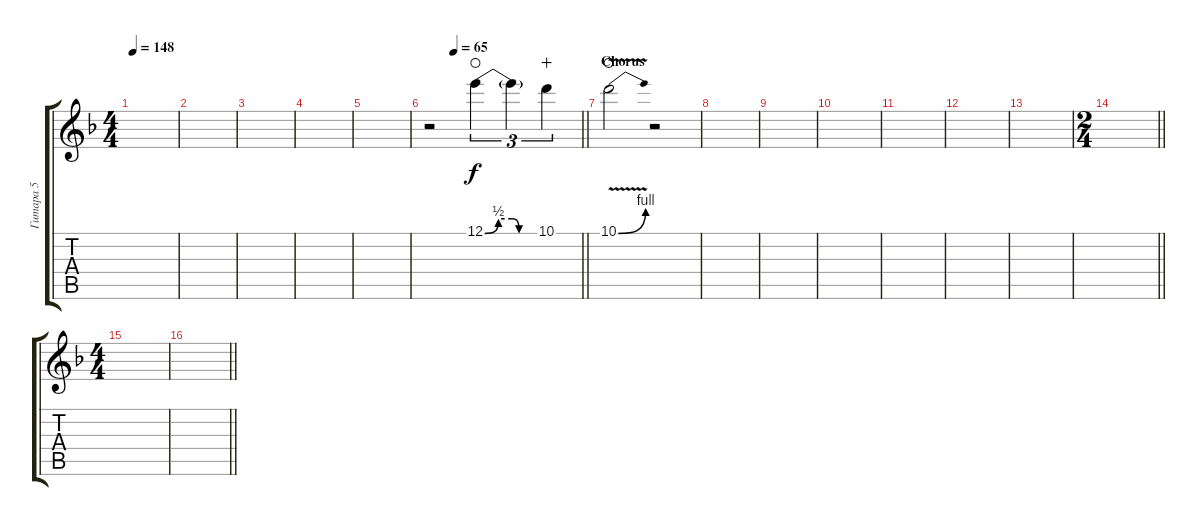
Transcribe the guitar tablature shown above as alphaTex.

\track ("Гитара 5" "Гитара 5") {instrument distortionguitar}
\staff {score tabs}
\tuning (E4 B3 G3 D3 A2 D2) {hide}
\ts (4 4)
\tempo 148
\clef g2
\ks dminor
|
|
|
|
|
\tempo (65 0.16666666666666666)
\barLineRight lightlight
r.2 12.1{be (custom 0 0 15 2 30 2 38 0 60 0)}.4{tu (3 2) waho} 12.1{t}.4{tu (3 2)} 10.1.4{tu (3 2) wahc} |
\section ("" "Chorus")
10.1{be (bend 0 0 60 4) v}.2{waho} r.2 |
|
|
|
|
|
|
\ts (2 4)
\barLineRight lightlight
|
\ts (4 4)
|
\barLineRight lightlight
